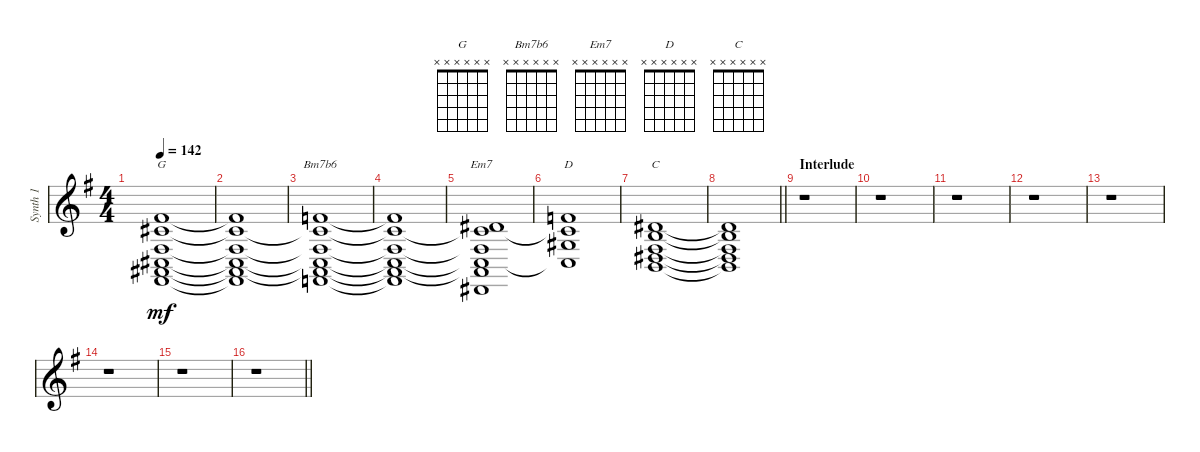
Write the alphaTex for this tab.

\track ("Synth 1" "Synth 1") {instrument churchorgan}
\staff {score}
\tuning (Eb4 Bb3 Gb3 Db3 Ab2 Eb2) {hide}
\chord ("G" x x x x x x)
\chord ("Bm7b6" x x x x x x)
\chord ("Em7" x x x x x x)
\chord ("D" x x x x x x)
\chord ("C" x x x x x x)
\ts (4 4)
\tempo 142
\clef g2
\ks g
(3.1 3.2 0.3 0.4 2.5 3.6).1{ch "G" dy mf} |
(3.1{t} 3.2{t} 0.3{t} 0.4{t} 2.5{t} 3.6{t}).1 |
(2.1 3.2{t} 0.3{t} 0.4{t} 2.5{t} 2.6).1{ch "Bm7b6"} |
(2.1{t} 3.2{t} 0.3{t} 0.4{t} 2.5{t} 2.6{t}).1 |
(0.1 3.2{t} 0.3{t} 0.4{t} 2.5{t} 0.6).1{ch "Em7"} |
(2.1 3.2{t} 2.3 0.4{t}).1{ch "D"} |
(0.1 1.2 0.3 2.4 3.5).1{ch "C"} |
\barLineRight lightlight
(0.1{t} 1.2{t} 0.3{t} 2.4{t} 3.5{t}).1 |
\section ("" "Interlude")
r.1 |
r.1 |
r.1 |
r.1 |
r.1 |
r.1 |
r.1 |
\barLineRight lightlight
r.1
